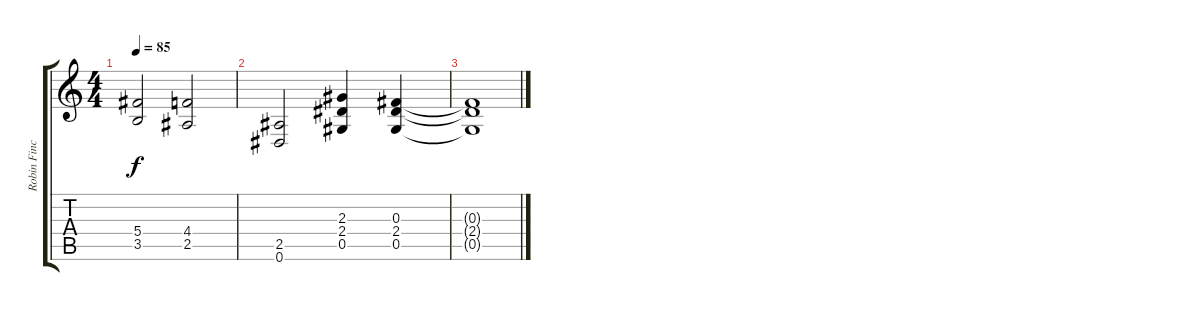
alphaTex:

\track ("Robin Finck" "Robin Finc") {instrument distortionguitar}
\staff {score tabs}
\tuning (Eb4 Bb3 Gb3 Db3 Ab2 Eb2) {hide}
\ts (4 4)
\tempo 85
\clef g2
\ks c
(5.4 3.5).2{dy f} (4.4 2.5).2 |
(2.5 0.6).2 (2.3 2.4 0.5).4 (0.3 2.4 0.5).4 |
(0.3{t} 2.4{t} 0.5{t}).1
